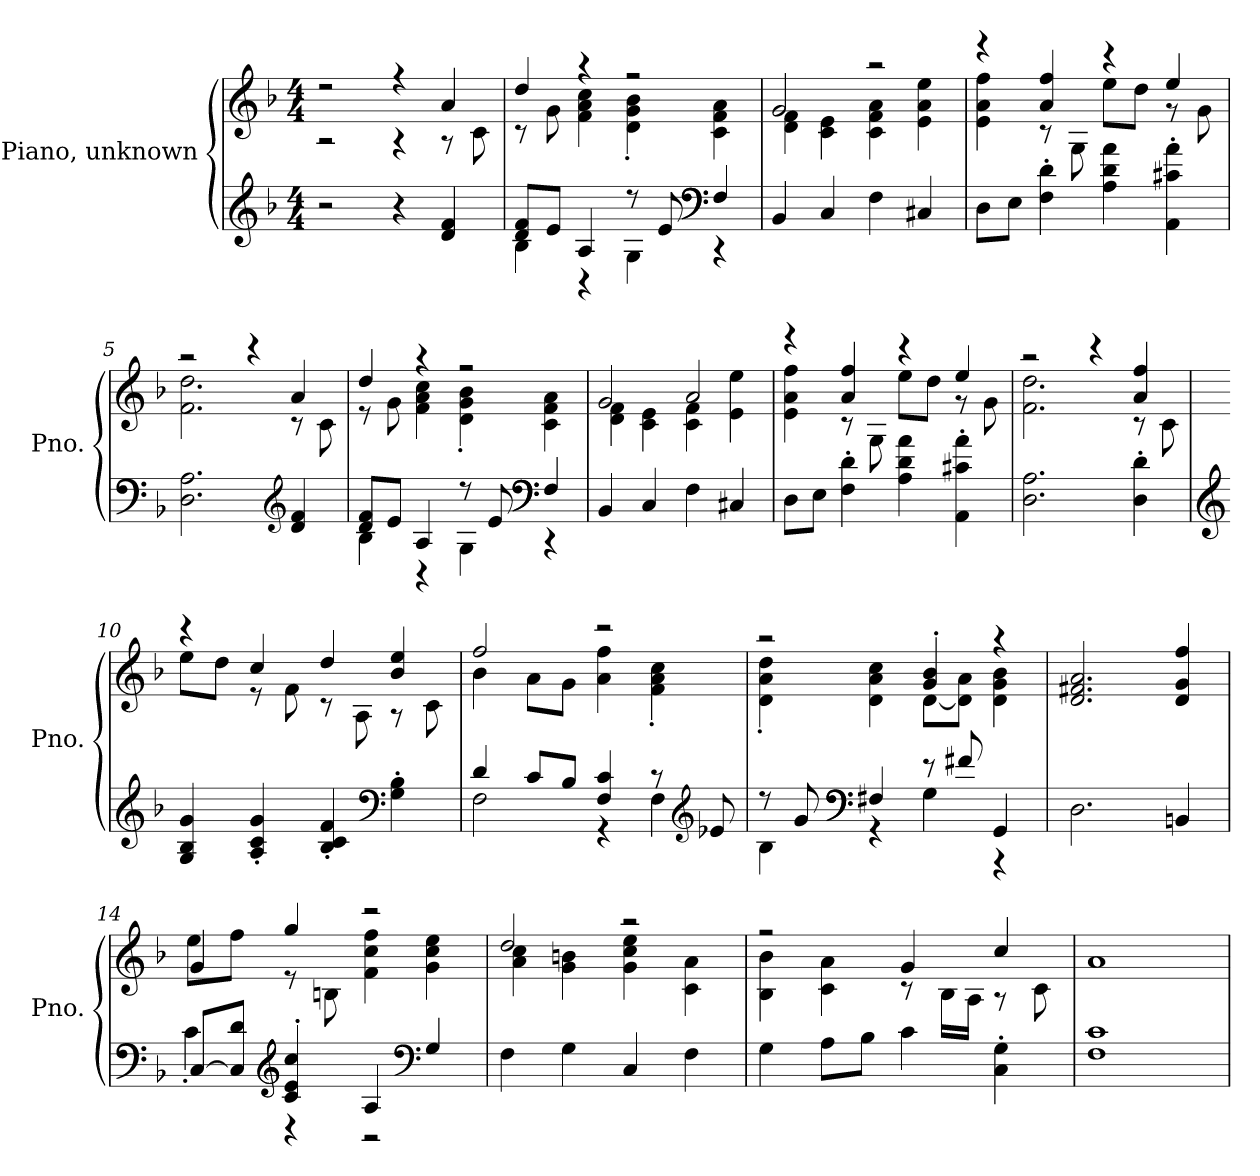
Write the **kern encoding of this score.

**kern	**kern
*part1	*part1
*staff2	*staff1
*I"Piano, unknown	*
*I'Pno.	*
*clefG2	*clefG2
*k[b-]	*k[b-]
*M4/4	*M4/4
*MM120	*MM120
=1	=1
*	*^
2r	2r	2r
4r	4r	4r
4d/ 4f/	4a/	8r
.	.	8c\
=2	=2	=2
*^	*	*
8d/ 8f/L	4B-\	4dd/	8r
8e/J	.	.	8g\
4A/	4r	4r	4f\ 4a\ 4cc\
8r	4G\	2r	4d\' 4g\' 4b-\'
8e/	.	.	.
*clefF4	*	*	*
4F/	4r	.	4c\ 4f\ 4a\
*v	*v	*	*
=3	=3	=3
4BB-/	2g/	4d\ 4f\
4C/	.	4c\ 4e\
4F\	2r	4c\ 4f\ 4a\
4C#X/	.	4e\ 4a\ 4ee\
=4	=4	=4
8D\L	4r	4e\ 4a\ 4ff\
8E\J	.	.
4F\' 4d\'	4a/ 4ff/	8r
.	.	8G\
4A\ 4d\ 4a\	4r	8ee\L
.	.	8dd\J
4AA\' 4c#X\' 4a\'	4ee/	8r
.	.	8g\
=5	=5	=5
2.D\ 2.A\	2r	2.f\ 2.dd\
.	4r	.
*clefG2	*	*
4d/ 4f/	4a/	8r
.	.	8c\
!!LO:LB:g=z	!!
=6	=6	=6
*^	*	*
8d/ 8f/L	4B-\	4dd/	8r
8e/J	.	.	8g\
4A/	4r	4r	4f\ 4a\ 4cc\
8r	4G\	2r	4d\' 4g\' 4b-\'
8e/	.	.	.
*clefF4	*	*	*
4F/	4r	.	4c\ 4f\ 4a\
*v	*v	*	*
=7	=7	=7
4BB-/	2g/	4d\ 4f\
4C/	.	4c\ 4e\
4F\	2a/	4c\ 4f\
4C#X/	.	4e\ 4ee\
=8	=8	=8
8D\L	4r	4e\ 4a\ 4ff\
8E\J	.	.
4F\' 4d\'	4a/ 4ff/	8r
.	.	8G\
4A\ 4d\ 4a\	4r	8ee\L
.	.	8dd\J
4AA\' 4c#X\' 4a\'	4ee/	8r
.	.	8g\
=9	=9	=9
2.D\ 2.A\	2r	2.f\ 2.dd\
.	4r	.
4D\' 4d\'	4a/ 4ff/	8r
.	.	8c\
=10	=10	=10
*clefG2	*	*
4G/ 4B-/ 4g/	4r	8ee\L
.	.	8dd\J
4A/' 4c/' 4g/'	4cc/	8r
.	.	8f\
4B-/' 4c/' 4f/'	4dd/	8r
.	.	8A\
*clefF4	*	*
4G\' 4B-\'	4b-/ 4ee/	8r
.	.	8c\
!!LO:LB:g=z	!!
=11	=11	=11
*^	*	*
4d/	2F\	2ff/	4b-\
8c/L	.	.	8a\L
8B-/J	.	.	8g\J
4F/ 4c/	4r	2r	4a\ 4ff\
8r	4F\	.	4f\' 4a\' 4cc\'
*clefG2	*	*	*
8e-X/	.	.	.
=12	=12	=12	=12
8r	4B-\	2r	4d\' 4a\' 4dd\'
8g/	.	.	.
*clefF4	*	*	*
4F#X/	4r	.	4d\ 4a\ 4cc\
8r	4G\	4g/' 4b-/'	[8d\L
8f#X/	.	.	8d\] 8a\J
4GG/	4r	4r	4d\ 4g\ 4b-\
*v	*v	*	*
*	*v	*v
=13	=13
2.D\	2.d/ 2.f#X/ 2.a/
4BBn/	4d/ 4g/ 4ff/
=14	=14
*^	*^
[8C/L	4c'\	4g/	8ee\L
8C/] 8d/J	.	.	8ff\J
*clefG2	*	*	*
4c/' 4e/' 4cc/'	4r	4gg/	8r
.	.	.	8Bn\
4A/	2r	2r	4f\ 4cc\ 4ff\
*clefF4	*	*	*
4G/	.	.	4g\ 4cc\ 4ee\
*v	*v	*	*
=15	=15	=15
4F\	2dd/	4a\ 4cc\
4G\	.	4g\ 4bn\
4C/	2r	4g\ 4cc\ 4ee\
4F\	.	4c\ 4a\
!!LO:LB:g=z	!!
=16	=16	=16
4G\	2r	4B-\ 4b-\
8A\L	.	4c\ 4a\
8B-\J	.	.
4c\	4g/	8r
.	.	16B-\LL
.	.	16A\JJ
4C\' 4G\'	4cc/	8r
.	.	8c\
*	*v	*v
=17	=17
1F 1c	1a
=	=
*-	*-
